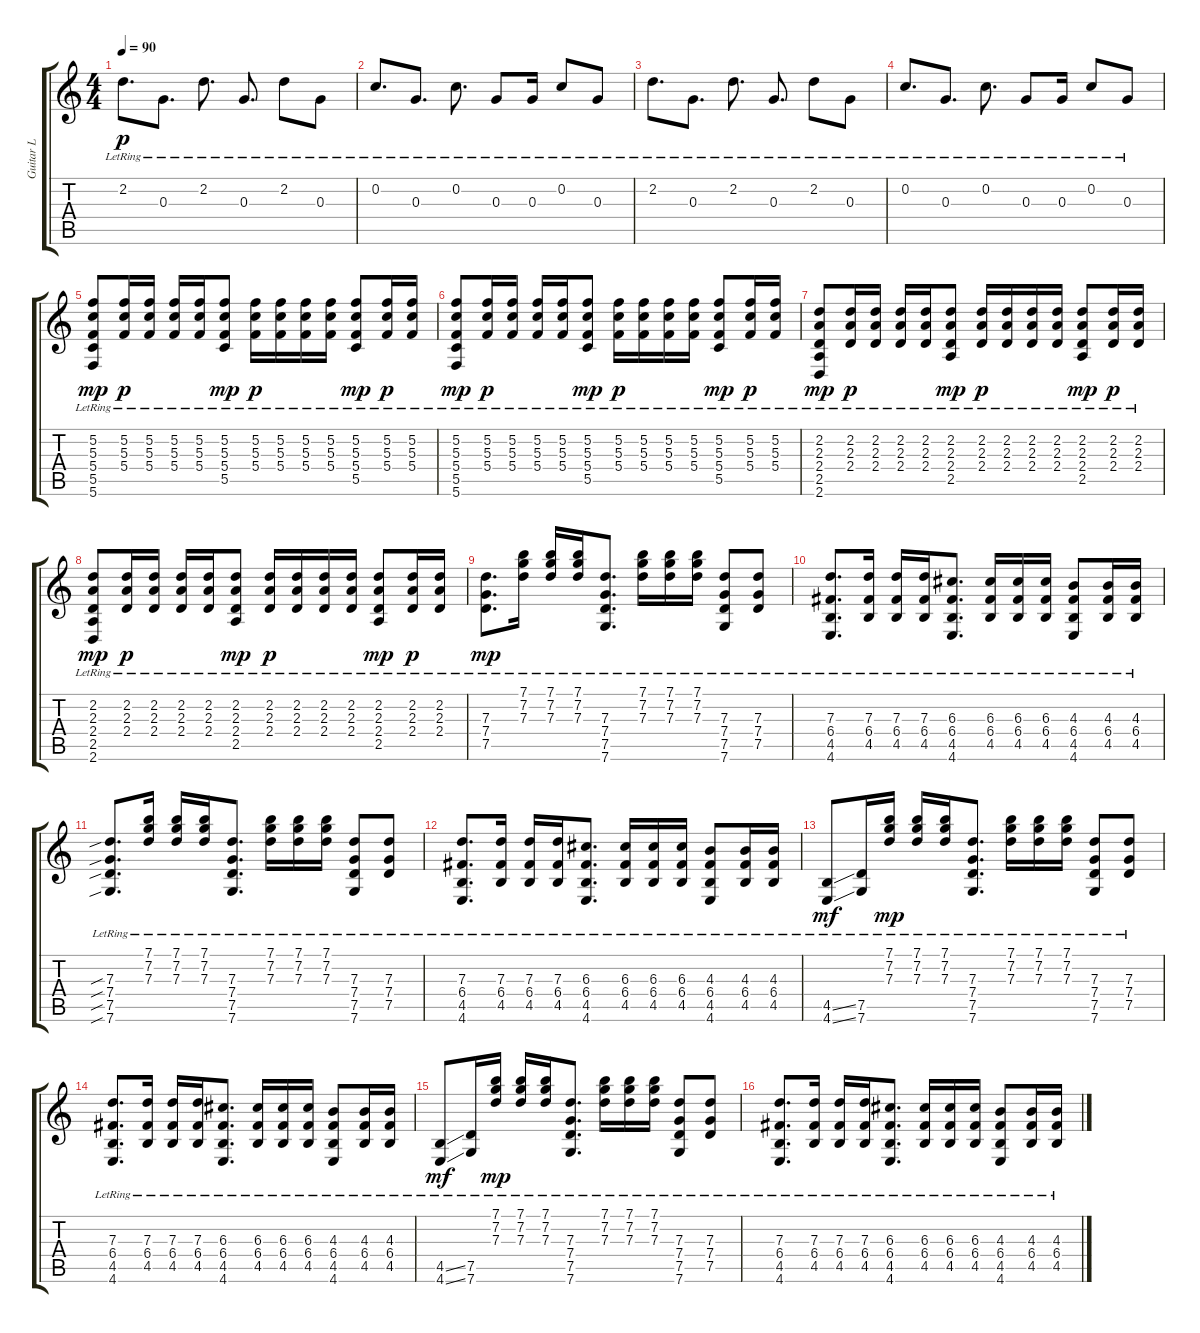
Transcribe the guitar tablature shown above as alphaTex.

\track ("Guitar L" "Guitar L") {instrument acousticguitarsteel}
\staff {score tabs}
\tuning (E4 C4 G3 C3 G2 C2) {hide}
\ts (4 4)
\tempo 90
\clef g2
\ks c
2.2{lr}.8{d dy p} 0.3{lr}.8{d} 2.2{lr}.8{d} 0.3{lr}.8{d} 2.2{lr}.8 0.3{lr}.8 |
0.2{lr}.8{d} 0.3{lr}.8{d} 0.2{lr}.8{d} 0.3{lr}.8 0.3{lr}.16 0.2{lr}.8 0.3{lr}.8 |
2.2{lr}.8{d} 0.3{lr}.8{d} 2.2{lr}.8{d} 0.3{lr}.8{d} 2.2{lr}.8 0.3{lr}.8 |
0.2{lr}.8{d} 0.3{lr}.8{d} 0.2{lr}.8{d} 0.3{lr}.8 0.3{lr}.16 0.2{lr}.8 0.3{lr}.8 |
(5.2{lr} 5.3{lr} 5.4{lr} 5.5{lr} 5.6{lr}).8{dy mp} (5.2{lr} 5.3{lr} 5.4{lr}).16{dy p} (5.2{lr} 5.3{lr} 5.4{lr}).16 (5.2{lr} 5.3{lr} 5.4{lr}).16 (5.2{lr} 5.3{lr} 5.4{lr}).16 (5.2{lr} 5.3{lr} 5.4{lr} 5.5{lr}).8{dy mp} (5.2{lr} 5.3{lr} 5.4{lr}).16{dy p} (5.2{lr} 5.3{lr} 5.4{lr}).16 (5.2{lr} 5.3{lr} 5.4{lr}).16 (5.2{lr} 5.3{lr} 5.4{lr}).16 (5.2{lr} 5.3{lr} 5.4{lr} 5.5{lr}).8{dy mp} (5.2{lr} 5.3{lr} 5.4{lr}).16{dy p} (5.2{lr} 5.3{lr} 5.4{lr}).16 |
(5.2{lr} 5.3{lr} 5.4{lr} 5.5{lr} 5.6{lr}).8{dy mp} (5.2{lr} 5.3{lr} 5.4{lr}).16{dy p} (5.2{lr} 5.3{lr} 5.4{lr}).16 (5.2{lr} 5.3{lr} 5.4{lr}).16 (5.2{lr} 5.3{lr} 5.4{lr}).16 (5.2{lr} 5.3{lr} 5.4{lr} 5.5{lr}).8{dy mp} (5.2{lr} 5.3{lr} 5.4{lr}).16{dy p} (5.2{lr} 5.3{lr} 5.4{lr}).16 (5.2{lr} 5.3{lr} 5.4{lr}).16 (5.2{lr} 5.3{lr} 5.4{lr}).16 (5.2{lr} 5.3{lr} 5.4{lr} 5.5{lr}).8{dy mp} (5.2{lr} 5.3{lr} 5.4{lr}).16{dy p} (5.2{lr} 5.3{lr} 5.4{lr}).16 |
(2.2{lr} 2.3{lr} 2.4{lr} 2.5{lr} 2.6{lr}).8{dy mp} (2.2{lr} 2.3{lr} 2.4{lr}).16{dy p} (2.2{lr} 2.3{lr} 2.4{lr}).16 (2.2{lr} 2.3{lr} 2.4{lr}).16 (2.2{lr} 2.3{lr} 2.4{lr}).16 (2.2{lr} 2.3{lr} 2.4{lr} 2.5{lr}).8{dy mp} (2.2{lr} 2.3{lr} 2.4{lr}).16{dy p} (2.2{lr} 2.3{lr} 2.4{lr}).16 (2.2{lr} 2.3{lr} 2.4{lr}).16 (2.2{lr} 2.3{lr} 2.4{lr}).16 (2.2{lr} 2.3{lr} 2.4{lr} 2.5{lr}).8{dy mp} (2.2{lr} 2.3{lr} 2.4{lr}).16{dy p} (2.2{lr} 2.3{lr} 2.4{lr}).16 |
(2.2{lr} 2.3{lr} 2.4{lr} 2.5{lr} 2.6{lr}).8{dy mp} (2.2{lr} 2.3{lr} 2.4{lr}).16{dy p} (2.2{lr} 2.3{lr} 2.4{lr}).16 (2.2{lr} 2.3{lr} 2.4{lr}).16 (2.2{lr} 2.3{lr} 2.4{lr}).16 (2.2{lr} 2.3{lr} 2.4{lr} 2.5{lr}).8{dy mp} (2.2{lr} 2.3{lr} 2.4{lr}).16{dy p} (2.2{lr} 2.3{lr} 2.4{lr}).16 (2.2{lr} 2.3{lr} 2.4{lr}).16 (2.2{lr} 2.3{lr} 2.4{lr}).16 (2.2{lr} 2.3{lr} 2.4{lr} 2.5{lr}).8{dy mp} (2.2{lr} 2.3{lr} 2.4{lr}).16{dy p} (2.2{lr} 2.3{lr} 2.4{lr}).16 |
(7.3{lr} 7.4{lr} 7.5{lr}).8{d dy mp} (7.1{lr} 7.2{lr} 7.3{lr}).16 (7.1{lr} 7.2{lr} 7.3{lr}).16 (7.1{lr} 7.2{lr} 7.3{lr}).16 (7.3{lr} 7.4{lr} 7.5{lr} 7.6{lr}).8{d} (7.1{lr} 7.2{lr} 7.3{lr}).16 (7.1{lr} 7.2{lr} 7.3{lr}).16 (7.1{lr} 7.2{lr} 7.3{lr}).16 (7.3 7.4 7.5{lr} 7.6{lr}).8 (7.3{lr} 7.4 7.5).8 |
(7.3{lr} 6.4{lr} 4.5{lr} 4.6{lr}).8{d} (7.3{lr} 6.4{lr} 4.5{lr}).16 (7.3{lr} 6.4{lr} 4.5{lr}).16 (7.3{lr} 6.4{lr} 4.5{lr}).16 (6.3{lr} 6.4{lr} 4.5{lr} 4.6{lr}).8{d} (6.3{lr} 6.4{lr} 4.5{lr}).16 (6.3{lr} 6.4{lr} 4.5{lr}).16 (6.3{lr} 6.4{lr} 4.5{lr}).16 (4.3{lr} 6.4{lr} 4.5{lr} 4.6{lr}).8 (4.3{lr} 6.4{lr} 4.5{lr}).16 (4.3{lr} 6.4{lr} 4.5{lr}).16 |
(7.3{sib lr} 7.4{sib lr} 7.5{sib lr} 7.6{sib}).8{d} (7.1{lr} 7.2{lr} 7.3{lr}).16 (7.1{lr} 7.2{lr} 7.3{lr}).16 (7.1{lr} 7.2{lr} 7.3{lr}).16 (7.3{lr} 7.4{lr} 7.5{lr} 7.6{lr}).8{d} (7.1{lr} 7.2{lr} 7.3{lr}).16 (7.1{lr} 7.2{lr} 7.3{lr}).16 (7.1{lr} 7.2{lr} 7.3{lr}).16 (7.3 7.4 7.5{lr} 7.6{lr}).8 (7.3{lr} 7.4 7.5).8 |
(7.3{lr} 6.4{lr} 4.5{lr} 4.6{lr}).8{d} (7.3{lr} 6.4{lr} 4.5{lr}).16 (7.3{lr} 6.4{lr} 4.5{lr}).16 (7.3{lr} 6.4{lr} 4.5{lr}).16 (6.3{lr} 6.4{lr} 4.5{lr} 4.6{lr}).8{d} (6.3{lr} 6.4{lr} 4.5{lr}).16 (6.3{lr} 6.4{lr} 4.5{lr}).16 (6.3{lr} 6.4{lr} 4.5{lr}).16 (4.3{lr} 6.4{lr} 4.5{lr} 4.6{lr}).8 (4.3{lr} 6.4{lr} 4.5{lr}).16 (4.3{lr} 6.4{lr} 4.5{lr}).16 |
(4.5{ss} 4.6{ss lr}).8{dy mf} (7.5 7.6{lr}).16 (7.1{lr} 7.2{lr} 7.3{lr}).16{dy mp} (7.1{lr} 7.2{lr} 7.3{lr}).16 (7.1{lr} 7.2{lr} 7.3{lr}).16 (7.3{lr} 7.4{lr} 7.5{lr} 7.6{lr}).8{d} (7.1{lr} 7.2{lr} 7.3{lr}).16 (7.1{lr} 7.2{lr} 7.3{lr}).16 (7.1{lr} 7.2{lr} 7.3{lr}).16 (7.3 7.4 7.5{lr} 7.6{lr}).8 (7.3{lr} 7.4 7.5).8 |
(7.3{lr} 6.4{lr} 4.5{lr} 4.6{lr}).8{d} (7.3{lr} 6.4{lr} 4.5{lr}).16 (7.3{lr} 6.4{lr} 4.5{lr}).16 (7.3{lr} 6.4{lr} 4.5{lr}).16 (6.3{lr} 6.4{lr} 4.5{lr} 4.6{lr}).8{d} (6.3{lr} 6.4{lr} 4.5{lr}).16 (6.3{lr} 6.4{lr} 4.5{lr}).16 (6.3{lr} 6.4{lr} 4.5{lr}).16 (4.3{lr} 6.4{lr} 4.5{lr} 4.6{lr}).8 (4.3{lr} 6.4{lr} 4.5{lr}).16 (4.3{lr} 6.4{lr} 4.5{lr}).16 |
(4.5{ss} 4.6{ss lr}).8{dy mf} (7.5 7.6{lr}).16 (7.1{lr} 7.2{lr} 7.3{lr}).16{dy mp} (7.1{lr} 7.2{lr} 7.3{lr}).16 (7.1{lr} 7.2{lr} 7.3{lr}).16 (7.3{lr} 7.4{lr} 7.5{lr} 7.6{lr}).8{d} (7.1{lr} 7.2{lr} 7.3{lr}).16 (7.1{lr} 7.2{lr} 7.3{lr}).16 (7.1{lr} 7.2{lr} 7.3{lr}).16 (7.3 7.4 7.5{lr} 7.6{lr}).8 (7.3{lr} 7.4 7.5).8 |
(7.3{lr} 6.4{lr} 4.5{lr} 4.6{lr}).8{d} (7.3{lr} 6.4{lr} 4.5{lr}).16 (7.3{lr} 6.4{lr} 4.5{lr}).16 (7.3{lr} 6.4{lr} 4.5{lr}).16 (6.3{lr} 6.4{lr} 4.5{lr} 4.6{lr}).8{d} (6.3{lr} 6.4{lr} 4.5{lr}).16 (6.3{lr} 6.4{lr} 4.5{lr}).16 (6.3{lr} 6.4{lr} 4.5{lr}).16 (4.3{lr} 6.4{lr} 4.5{lr} 4.6{lr}).8 (4.3{lr} 6.4{lr} 4.5{lr}).16 (4.3{lr} 6.4{lr} 4.5{lr}).16
